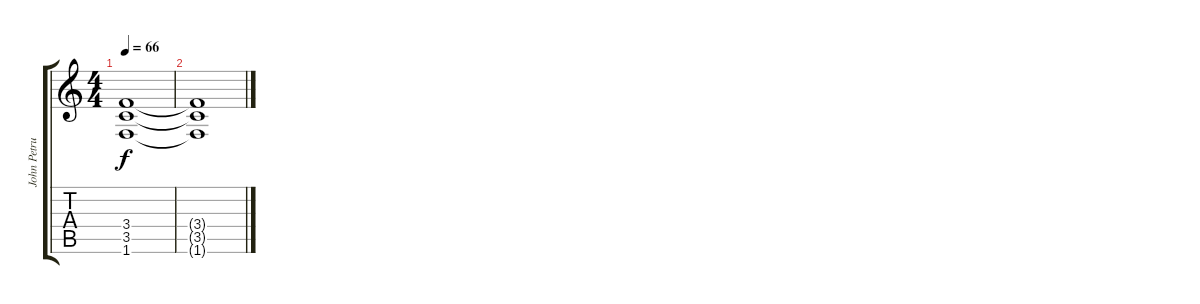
\track ("John Petrucci" "John Petru") {instrument distortionguitar}
\staff {score tabs}
\tuning (E4 B3 G3 D3 A2 E2) {hide}
\ts (4 4)
\tempo 66
\clef g2
\ks c
(3.4{t} 3.5{t} 1.6{t}).1{dy f} |
(3.4{t} 3.5{t} 1.6{t}).1
